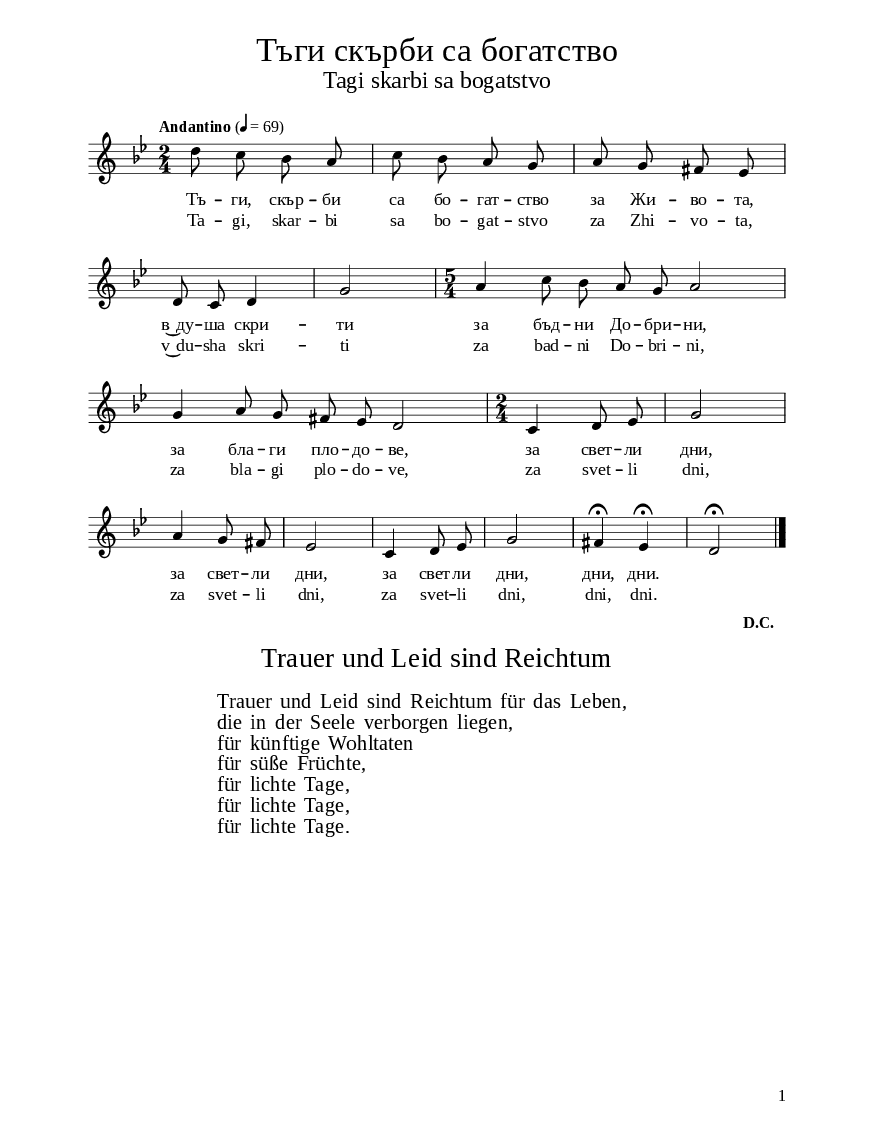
\version "2.24.0"

% include paper part and global functions
\include "include/globals.ily"

\bookpart {
  \include "include/bookpart-paper.ily"
  \score {
    \include "include/score-layout.ily"


    \new Voice \absolute  {
      \clef treble
      \key g \minor
      \time 2/4
      \tempoFunc "Andantino" 4 "69"
      \autoBeamOff

      d''8 c'' bes' a' | c''8 bes' a' g' | a'8 g' fis' es' \break

      d' c' d'4 | g'2|  \time 5/4 a'4 c''8 bes'8 a' g' a'2 | \break

      g'4  a'8 g' fis'8 es' d'2 | \time 2/4 c'4 d'8 es'8| g'2 | \break

      a'4 g'8 fis' | es'2 |  c'4 d'8 es'8 | g'2 |fis'4 \fermata  es'4 \fermata  | d'2 \fermata  \bar "|."
    }

    \addlyrics {
      Тъ -- ги, скър -- би са бо  --  гат -- ство
      за Жи -- во -- та, в~ду -- ша скри -- ти
      за бъд -- ни До -- бри -- ни,
      за бла -- ги пло -- до -- ве,
      за свет -- ли дни,
      за свет -- ли дни,
      за свет -- ли дни,
      дни, дни.
    }

    \addlyrics {
      Ta -- gi, skar -- bi sa bo  --  gat -- stvo
      za Zhi -- vo -- ta, v~du -- sha skri -- ti
      za bad -- ni Do -- bri -- ni,
      za bla -- gi plo -- do -- ve,
      za svet -- li dni,
      za svet -- li dni,
      za svet -- li dni,
      dni, dni.
    }


    \header {
      title = \titleFunc "Тъги скърби са богатство" "Tagi skarbi sa bogatstvo"
    }

    \midi{}

  } % score

  \markup \dc-one "D.C."
  

  % include foreign translation(s) of the song

  \version "2.24.1"

\markup \fill-line { \fontsize #deTitleFontSize "Trauer und Leid sind Reichtum" }
\markup \null
\markup \null
\markup \fontsize #deCoupletFontSize {
  \hspace #10
  \override #`(baseline-skip . ,deCoupletBaselineSkip)

  \column {
    
     \line {   "   " Trauer und Leid sind Reichtum für das Leben, } 

\line {   "   " die in der Seele verborgen liegen, } 

\line {   "   " für künftige Wohltaten  } 

\line {   "   " für süße Früchte, } 

\line {   "   " für lichte Tage,  } 
 
\line {   "   " für lichte Tage,  } 
\line {   "   " für lichte Tage.  } 
 
      
       
    }
    
    
}


} % bookpart
